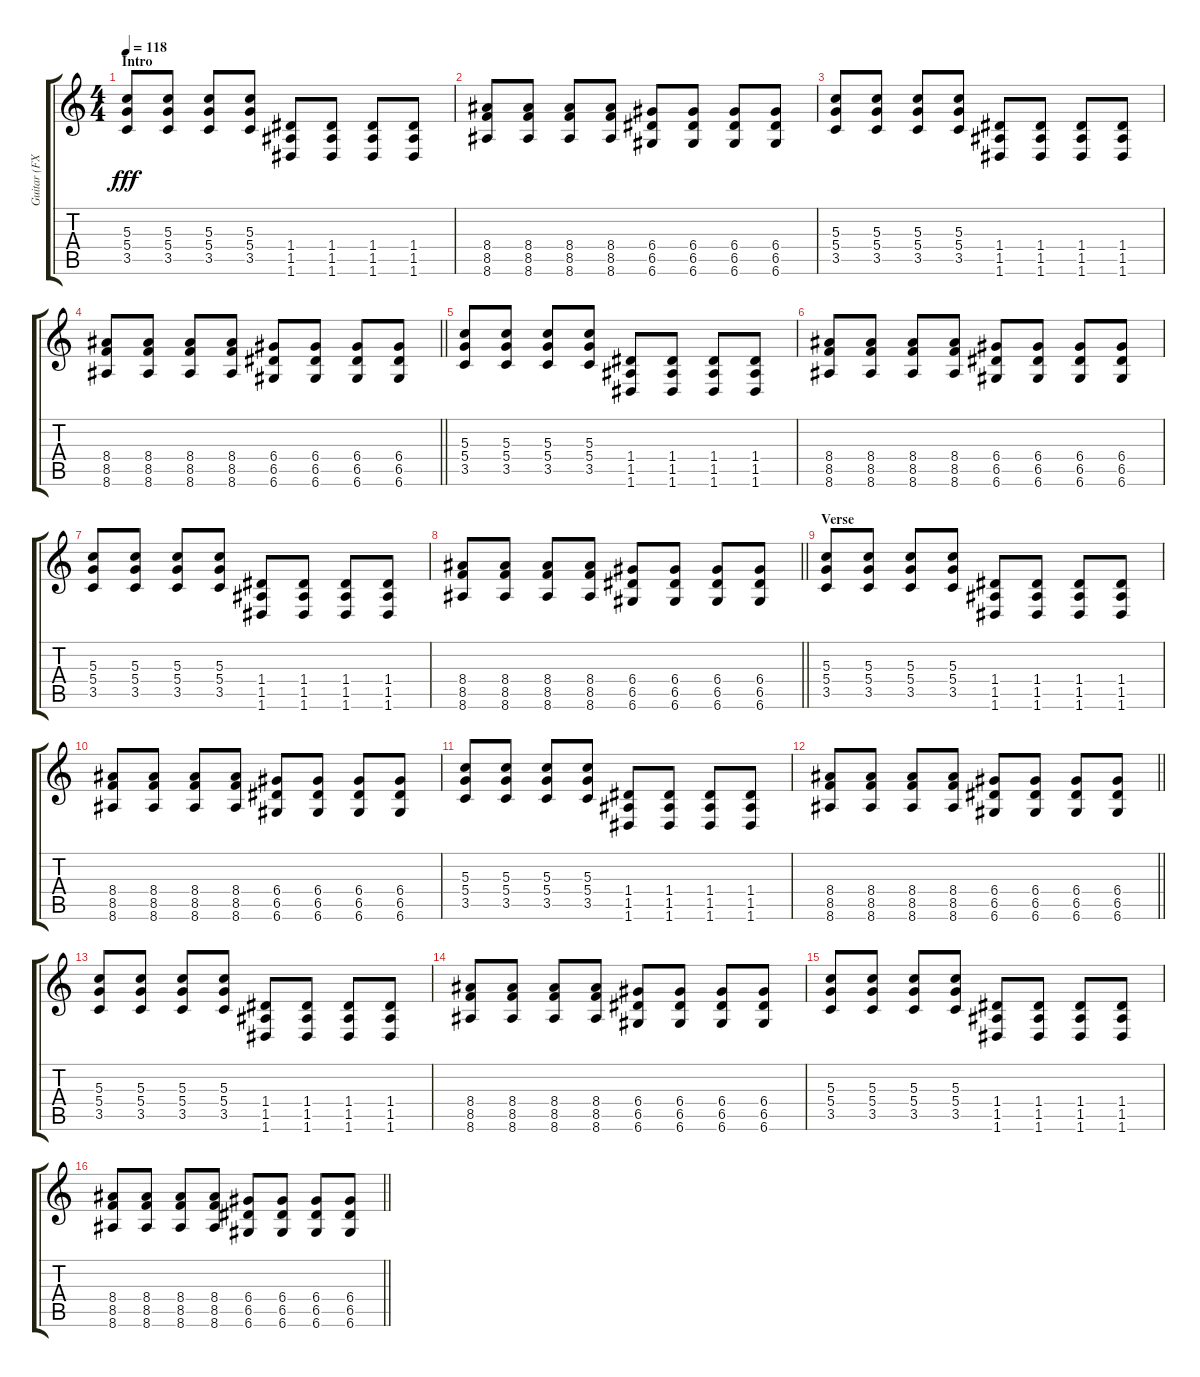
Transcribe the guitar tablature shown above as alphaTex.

\track ("Guitar (FX)" "Guitar (FX") {instrument overdrivenguitar}
\staff {score tabs}
\tuning (E4 B3 G3 D3 A2 D2) {hide}
\ts (4 4)
\section ("" "Intro")
\tempo 118
\clef g2
\ks c
(5.3 5.4 3.5).8{dy fff instrument overdrivenguitar} (5.3 5.4 3.5).8 (5.3 5.4 3.5).8 (5.3 5.4 3.5).8 (1.4 1.5 1.6).8 (1.4 1.5 1.6).8 (1.4 1.5 1.6).8 (1.4 1.5 1.6).8 |
(8.4 8.5 8.6).8 (8.4 8.5 8.6).8 (8.4 8.5 8.6).8 (8.4 8.5 8.6).8 (6.4 6.5 6.6).8 (6.4 6.5 6.6).8 (6.4 6.5 6.6).8 (6.4 6.5 6.6).8 |
(5.3 5.4 3.5).8 (5.3 5.4 3.5).8 (5.3 5.4 3.5).8 (5.3 5.4 3.5).8 (1.4 1.5 1.6).8 (1.4 1.5 1.6).8 (1.4 1.5 1.6).8 (1.4 1.5 1.6).8 |
\barLineRight lightlight
(8.4 8.5 8.6).8 (8.4 8.5 8.6).8 (8.4 8.5 8.6).8 (8.4 8.5 8.6).8 (6.4 6.5 6.6).8 (6.4 6.5 6.6).8 (6.4 6.5 6.6).8 (6.4 6.5 6.6).8 |
(5.3 5.4 3.5).8 (5.3 5.4 3.5).8 (5.3 5.4 3.5).8 (5.3 5.4 3.5).8 (1.4 1.5 1.6).8 (1.4 1.5 1.6).8 (1.4 1.5 1.6).8 (1.4 1.5 1.6).8 |
(8.4 8.5 8.6).8 (8.4 8.5 8.6).8 (8.4 8.5 8.6).8 (8.4 8.5 8.6).8 (6.4 6.5 6.6).8 (6.4 6.5 6.6).8 (6.4 6.5 6.6).8 (6.4 6.5 6.6).8 |
(5.3 5.4 3.5).8 (5.3 5.4 3.5).8 (5.3 5.4 3.5).8 (5.3 5.4 3.5).8 (1.4 1.5 1.6).8 (1.4 1.5 1.6).8 (1.4 1.5 1.6).8 (1.4 1.5 1.6).8 |
\barLineRight lightlight
(8.4 8.5 8.6).8 (8.4 8.5 8.6).8 (8.4 8.5 8.6).8 (8.4 8.5 8.6).8 (6.4 6.5 6.6).8 (6.4 6.5 6.6).8 (6.4 6.5 6.6).8 (6.4 6.5 6.6).8 |
\section ("" "Verse")
(5.3 5.4 3.5).8 (5.3 5.4 3.5).8 (5.3 5.4 3.5).8 (5.3 5.4 3.5).8 (1.4 1.5 1.6).8 (1.4 1.5 1.6).8 (1.4 1.5 1.6).8 (1.4 1.5 1.6).8 |
(8.4 8.5 8.6).8 (8.4 8.5 8.6).8 (8.4 8.5 8.6).8 (8.4 8.5 8.6).8 (6.4 6.5 6.6).8 (6.4 6.5 6.6).8 (6.4 6.5 6.6).8 (6.4 6.5 6.6).8 |
(5.3 5.4 3.5).8 (5.3 5.4 3.5).8 (5.3 5.4 3.5).8 (5.3 5.4 3.5).8 (1.4 1.5 1.6).8 (1.4 1.5 1.6).8 (1.4 1.5 1.6).8 (1.4 1.5 1.6).8 |
\barLineRight lightlight
(8.4 8.5 8.6).8 (8.4 8.5 8.6).8 (8.4 8.5 8.6).8 (8.4 8.5 8.6).8 (6.4 6.5 6.6).8 (6.4 6.5 6.6).8 (6.4 6.5 6.6).8 (6.4 6.5 6.6).8 |
(5.3 5.4 3.5).8 (5.3 5.4 3.5).8 (5.3 5.4 3.5).8 (5.3 5.4 3.5).8 (1.4 1.5 1.6).8 (1.4 1.5 1.6).8 (1.4 1.5 1.6).8 (1.4 1.5 1.6).8 |
(8.4 8.5 8.6).8 (8.4 8.5 8.6).8 (8.4 8.5 8.6).8 (8.4 8.5 8.6).8 (6.4 6.5 6.6).8 (6.4 6.5 6.6).8 (6.4 6.5 6.6).8 (6.4 6.5 6.6).8 |
(5.3 5.4 3.5).8 (5.3 5.4 3.5).8 (5.3 5.4 3.5).8 (5.3 5.4 3.5).8 (1.4 1.5 1.6).8 (1.4 1.5 1.6).8 (1.4 1.5 1.6).8 (1.4 1.5 1.6).8 |
\barLineRight lightlight
(8.4 8.5 8.6).8 (8.4 8.5 8.6).8 (8.4 8.5 8.6).8 (8.4 8.5 8.6).8 (6.4 6.5 6.6).8 (6.4 6.5 6.6).8 (6.4 6.5 6.6).8 (6.4 6.5 6.6).8
